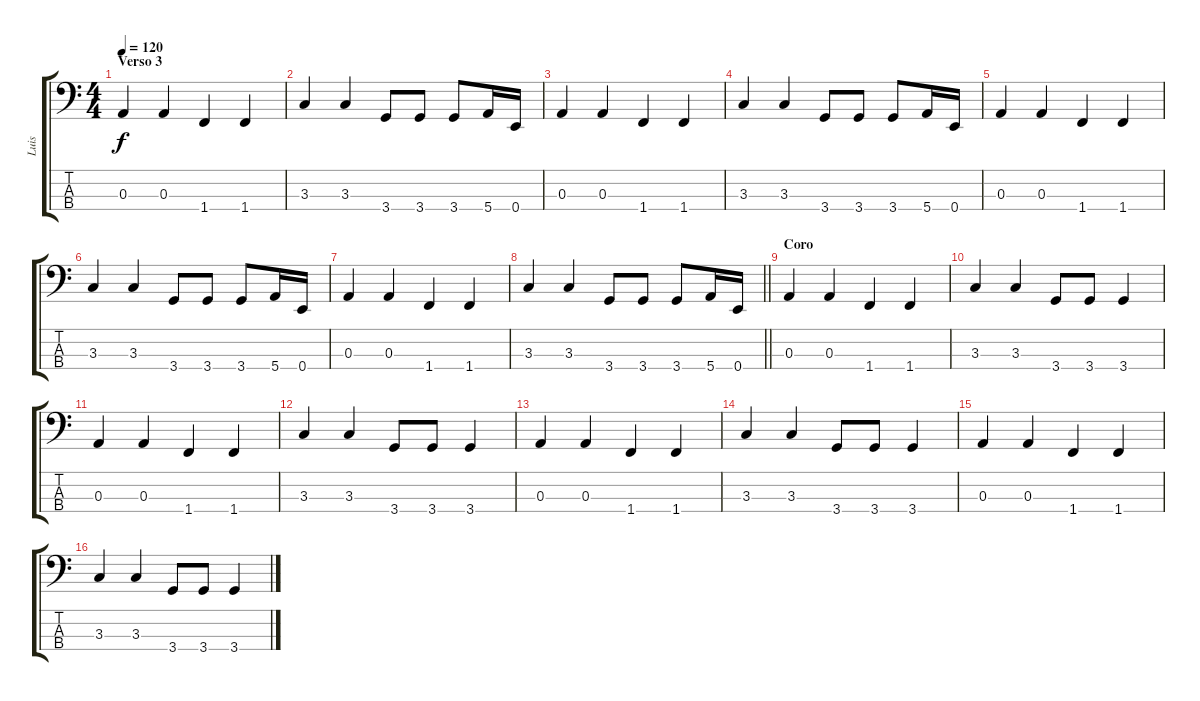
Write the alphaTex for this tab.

\track ("Luis" "Luis") {instrument electricbasspick}
\staff {score tabs}
\tuning (G2 D2 A1 E1) {hide}
\ts (4 4)
\section ("" "Verso 3")
\tempo 120
\clef f4
\ks c
0.3.4{dy f volume 16} 0.3.4 1.4.4 1.4.4 |
3.3.4 3.3.4 3.4.8 3.4.8 3.4.8 5.4.16 0.4.16 |
0.3.4 0.3.4 1.4.4 1.4.4 |
3.3.4 3.3.4 3.4.8 3.4.8 3.4.8 5.4.16 0.4.16 |
0.3.4 0.3.4 1.4.4 1.4.4 |
3.3.4 3.3.4 3.4.8 3.4.8 3.4.8 5.4.16 0.4.16 |
0.3.4 0.3.4 1.4.4 1.4.4 |
\barLineRight lightlight
3.3.4 3.3.4 3.4.8 3.4.8 3.4.8 5.4.16 0.4.16 |
\section ("" "Coro")
0.3.4{volume 10} 0.3.4 1.4.4 1.4.4 |
3.3.4 3.3.4 3.4.8 3.4.8 3.4.4 |
0.3.4 0.3.4 1.4.4 1.4.4 |
3.3.4 3.3.4 3.4.8 3.4.8 3.4.4 |
0.3.4 0.3.4 1.4.4 1.4.4 |
3.3.4 3.3.4 3.4.8 3.4.8 3.4.4 |
0.3.4 0.3.4 1.4.4 1.4.4 |
3.3.4 3.3.4 3.4.8 3.4.8 3.4.4
